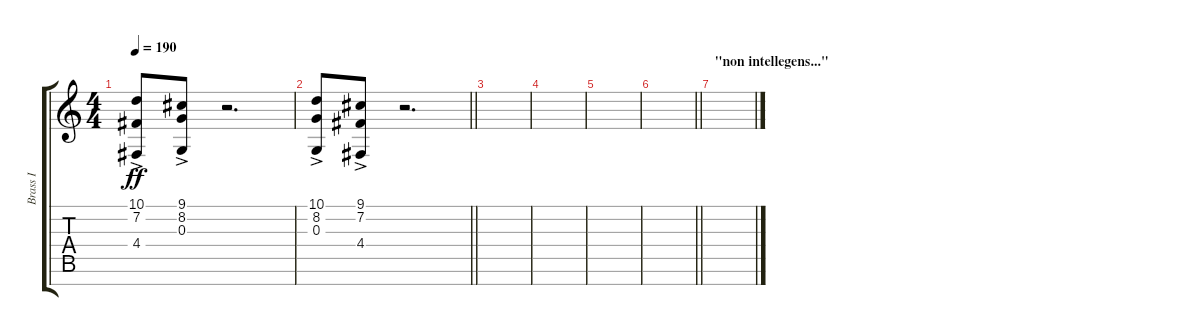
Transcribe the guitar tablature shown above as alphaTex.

\track ("Brass I" "Brass I") {instrument frenchhorn}
\staff {score tabs}
\tuning (E4 B3 G3 D3 A2 E2 B1) {hide}
\ts (4 4)
\tempo 190
\clef g2
\ks c
(10.1{ac} 7.2{ac} 4.4).8{dy ff} (9.1{ac} 8.2{ac} 0.3).8 r.2{d} |
\barLineRight lightlight
(10.1{ac} 8.2{ac} 0.3).8 (9.1{ac} 7.2{ac} 4.4).8 r.2{d} |
\section ("" "")
|
|
|
\barLineRight lightlight
|
\section ("" "\"non intellegens...\"")
